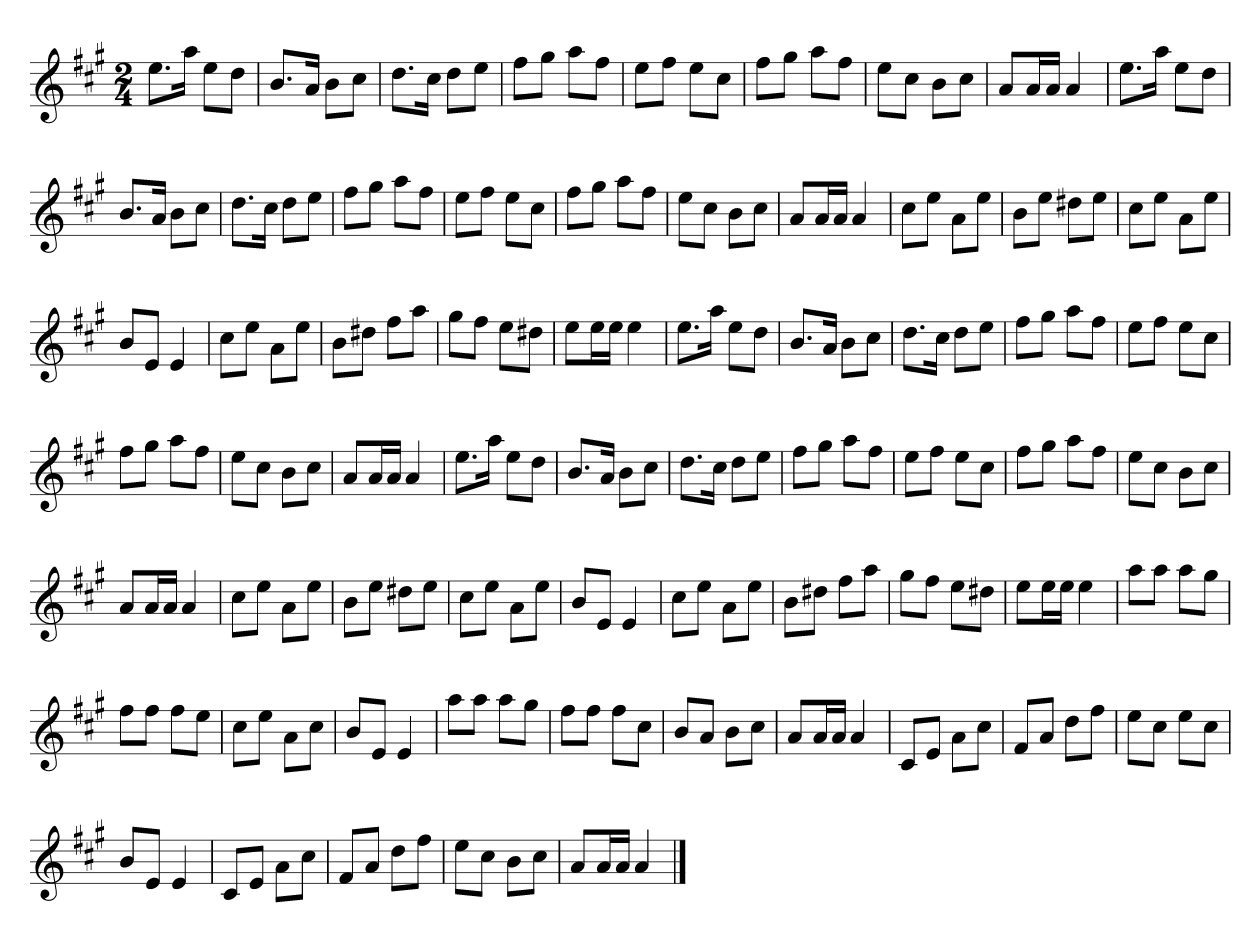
**kern
*part1
*staff1
*clefG2
*k[f#c#g#]
*M2/4
=
8.ee\L
16aa\Jk
8ee\L
8dd\J
=
8.b/L
16a/Jk
8b\L
8cc#\J
=
8.dd\L
16cc#\Jk
8dd\L
8ee\J
=
8ff#\L
8gg#\J
8aa\L
8ff#\J
=
8ee\L
8ff#\J
8ee\L
8cc#\J
=
8ff#\L
8gg#\J
8aa\L
8ff#\J
=
8ee\L
8cc#\J
8b\L
8cc#\J
=
8a/L
16a/L
16a/JJ
4a/
=
8.ee\L
16aa\Jk
8ee\L
8dd\J
=
8.b/L
16a/Jk
8b\L
8cc#\J
=
8.dd\L
16cc#\Jk
8dd\L
8ee\J
=
8ff#\L
8gg#\J
8aa\L
8ff#\J
=
8ee\L
8ff#\J
8ee\L
8cc#\J
=
8ff#\L
8gg#\J
8aa\L
8ff#\J
=
8ee\L
8cc#\J
8b\L
8cc#\J
=
8a/L
16a/L
16a/JJ
4a/
=
8cc#\L
8ee\J
8a\L
8ee\J
=
8b\L
8ee\J
8dd#X\L
8ee\J
=
8cc#\L
8ee\J
8a\L
8ee\J
=
8b/L
8e/J
4e/
=
8cc#\L
8ee\J
8a\L
8ee\J
=
8b\L
8dd#X\J
8ff#\L
8aa\J
=
8gg#\L
8ff#\J
8ee\L
8dd#X\J
=
8ee\L
16ee\L
16ee\JJ
4ee\
=
8.ee\L
16aa\Jk
8ee\L
8dd\J
=
8.b/L
16a/Jk
8b\L
8cc#\J
=
8.dd\L
16cc#\Jk
8dd\L
8ee\J
=
8ff#\L
8gg#\J
8aa\L
8ff#\J
=
8ee\L
8ff#\J
8ee\L
8cc#\J
=
8ff#\L
8gg#\J
8aa\L
8ff#\J
=
8ee\L
8cc#\J
8b\L
8cc#\J
=
8a/L
16a/L
16a/JJ
4a/
=
8.ee\L
16aa\Jk
8ee\L
8dd\J
=
8.b/L
16a/Jk
8b\L
8cc#\J
=
8.dd\L
16cc#\Jk
8dd\L
8ee\J
=
8ff#\L
8gg#\J
8aa\L
8ff#\J
=
8ee\L
8ff#\J
8ee\L
8cc#\J
=
8ff#\L
8gg#\J
8aa\L
8ff#\J
=
8ee\L
8cc#\J
8b\L
8cc#\J
=
8a/L
16a/L
16a/JJ
4a/
=
8cc#\L
8ee\J
8a\L
8ee\J
=
8b\L
8ee\J
8dd#X\L
8ee\J
=
8cc#\L
8ee\J
8a\L
8ee\J
=
8b/L
8e/J
4e/
=
8cc#\L
8ee\J
8a\L
8ee\J
=
8b\L
8dd#X\J
8ff#\L
8aa\J
=
8gg#\L
8ff#\J
8ee\L
8dd#X\J
=
8ee\L
16ee\L
16ee\JJ
4ee\
=
8aa\L
8aa\J
8aa\L
8gg#\J
=
8ff#\L
8ff#\J
8ff#\L
8ee\J
=
8cc#\L
8ee\J
8a\L
8cc#\J
=
8b/L
8e/J
4e/
=
8aa\L
8aa\J
8aa\L
8gg#\J
=
8ff#\L
8ff#\J
8ff#\L
8cc#\J
=
8b/L
8a/J
8b\L
8cc#\J
=
8a/L
16a/L
16a/JJ
4a/
=
8c#/L
8e/J
8a\L
8cc#\J
=
8f#/L
8a/J
8dd\L
8ff#\J
=
8ee\L
8cc#\J
8ee\L
8cc#\J
=
8b/L
8e/J
4e/
=
8c#/L
8e/J
8a\L
8cc#\J
=
8f#/L
8a/J
8dd\L
8ff#\J
=
8ee\L
8cc#\J
8b\L
8cc#\J
=
8a/L
16a/L
16a/JJ
4a/
==
*-
